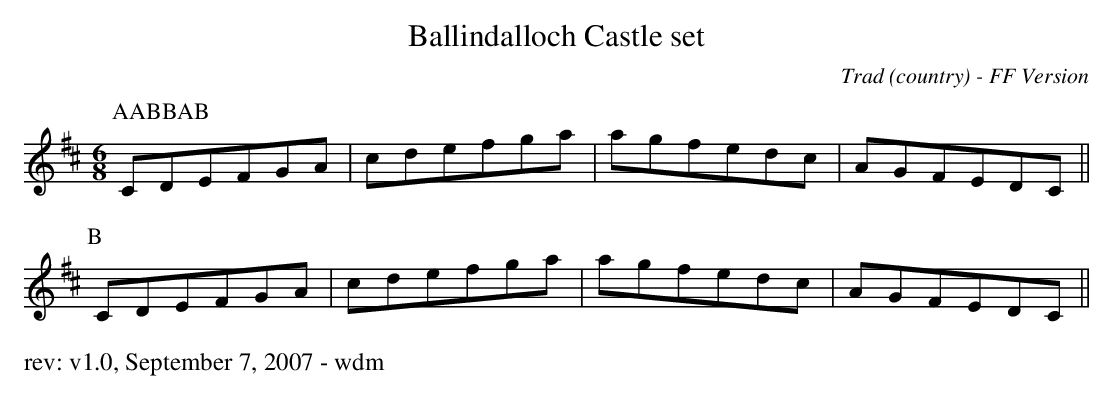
X:1
T: Ballindalloch Castle set
O: Trad (country) - FF Version
M: 6/8
K: Dmaj
P: AABBAB
P:A
CDEFGA|cdefga|agfedc|AGFEDC||
P:B
CDEFGA|cdefga|agfedc|AGFEDC||
